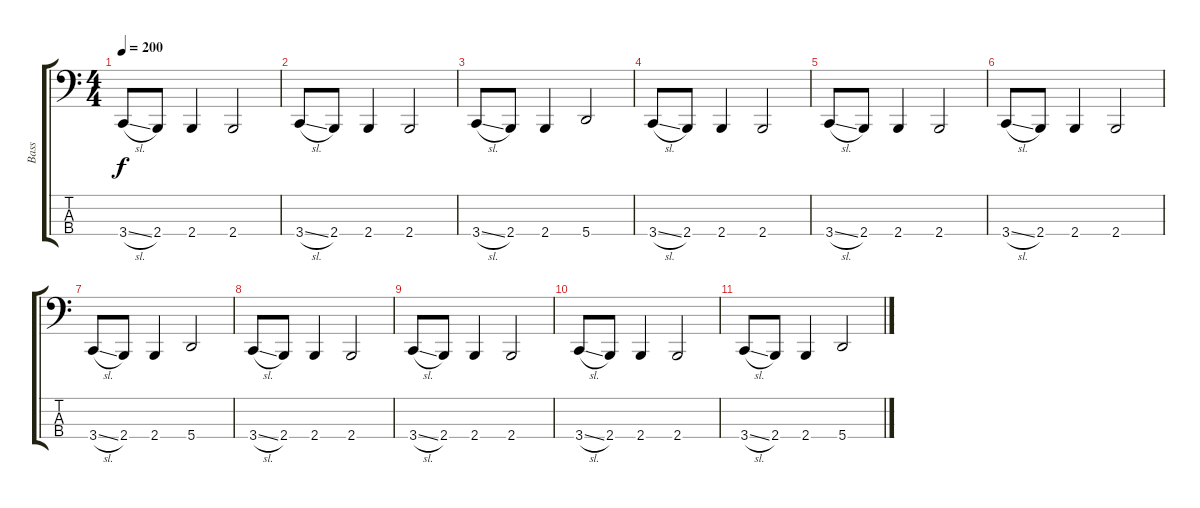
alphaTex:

\track ("Bass" "Bass") {instrument electricbassfinger}
\staff {score tabs}
\tuning (D2 A1 E1 A0) {hide}
\ts (4 4)
\tempo 200
\clef f4
\ks c
3.4{sl}.8{dy f} 2.4.8 2.4.4 2.4.2 |
3.4{sl}.8 2.4.8 2.4.4 2.4.2 |
3.4{sl}.8 2.4.8 2.4.4 5.4.2 |
3.4{sl}.8{volume 4} 2.4.8 2.4.4 2.4.2 |
3.4{sl}.8 2.4.8 2.4.4 2.4.2 |
3.4{sl}.8 2.4.8 2.4.4 2.4.2 |
3.4{sl}.8 2.4.8 2.4.4 5.4.2 |
3.4{sl}.8{volume 0} 2.4.8 2.4.4 2.4.2 |
3.4{sl}.8 2.4.8 2.4.4 2.4.2 |
3.4{sl}.8 2.4.8 2.4.4 2.4.2 |
3.4{sl}.8 2.4.8 2.4.4 5.4.2
